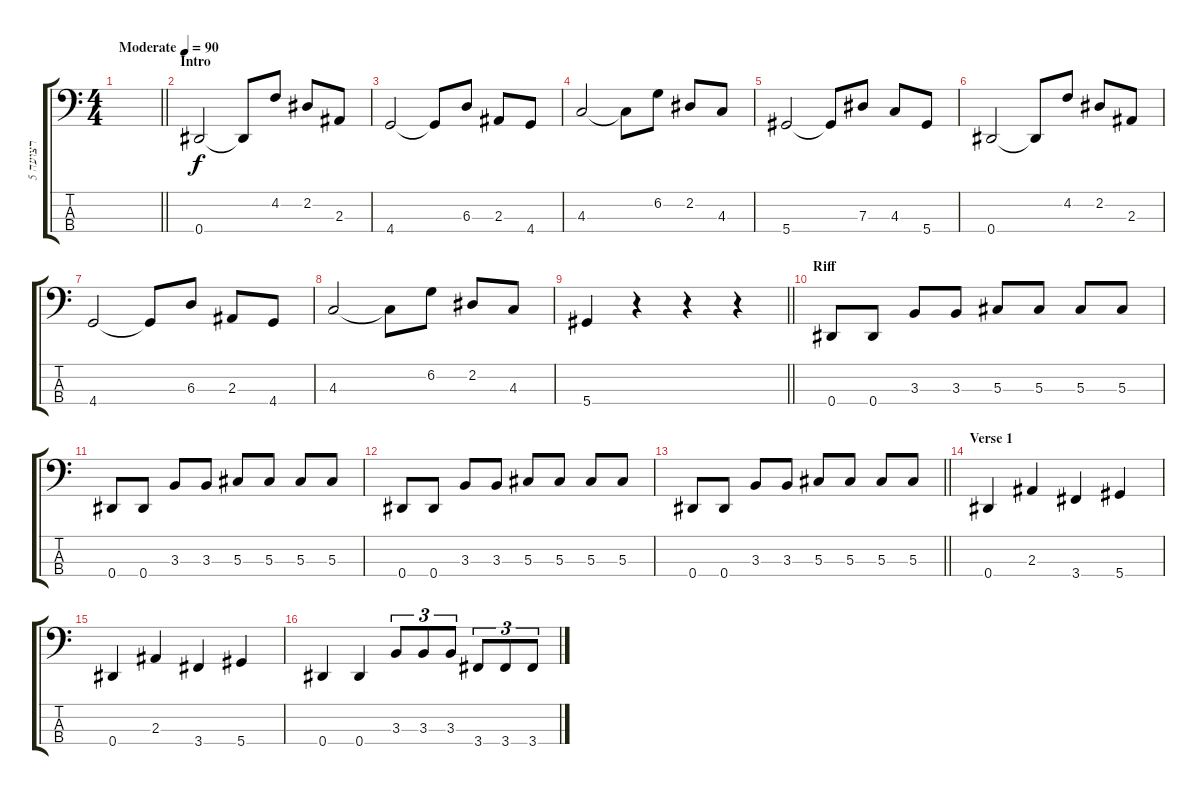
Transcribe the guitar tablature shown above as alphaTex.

\track ("רצועה 5" "רצועה 5") {instrument electricbassfinger}
\staff {score tabs}
\tuning (Gb2 Db2 Ab1 Eb1) {hide}
\ts (4 4)
\tempo (90 "Moderate")
\clef f4
\barLineRight lightlight
\ks c
|
\section ("" "Intro")
0.4.2{txt ""} 0.4{t}.8 4.2.8 2.2.8 2.3.8 |
4.4.2 4.4{t}.8 6.3.8 2.3.8 4.4.8 |
4.3.2{txt ""} 4.3{t}.8 6.2.8 2.2.8 4.3.8 |
5.4.2 5.4{t}.8 7.3.8 4.3.8 5.4.8 |
0.4.2 0.4{t}.8 4.2.8 2.2.8 2.3.8 |
4.4.2 4.4{t}.8 6.3.8 2.3.8 4.4.8 |
4.3.2 4.3{t}.8 6.2.8 2.2.8 4.3.8 |
\barLineRight lightlight
5.4.4 r.4 r.4 r.4 |
\section ("" "Riff")
0.4.8 0.4.8 3.3.8 3.3.8 5.3.8 5.3.8 5.3.8 5.3.8 |
0.4.8 0.4.8 3.3.8 3.3.8 5.3.8 5.3.8 5.3.8 5.3.8 |
0.4.8 0.4.8 3.3.8 3.3.8 5.3.8 5.3.8 5.3.8 5.3.8 |
\barLineRight lightlight
0.4.8 0.4.8 3.3.8 3.3.8 5.3.8 5.3.8 5.3.8 5.3.8 |
\section ("" "Verse 1")
0.4.4 2.3.4 3.4.4 5.4.4 |
0.4.4 2.3.4 3.4.4 5.4.4 |
0.4.4 0.4.4 3.3.8{tu (3 2)} 3.3.8{tu (3 2)} 3.3.8{tu (3 2)} 3.4.8{tu (3 2)} 3.4.8{tu (3 2)} 3.4.8{tu (3 2)}
